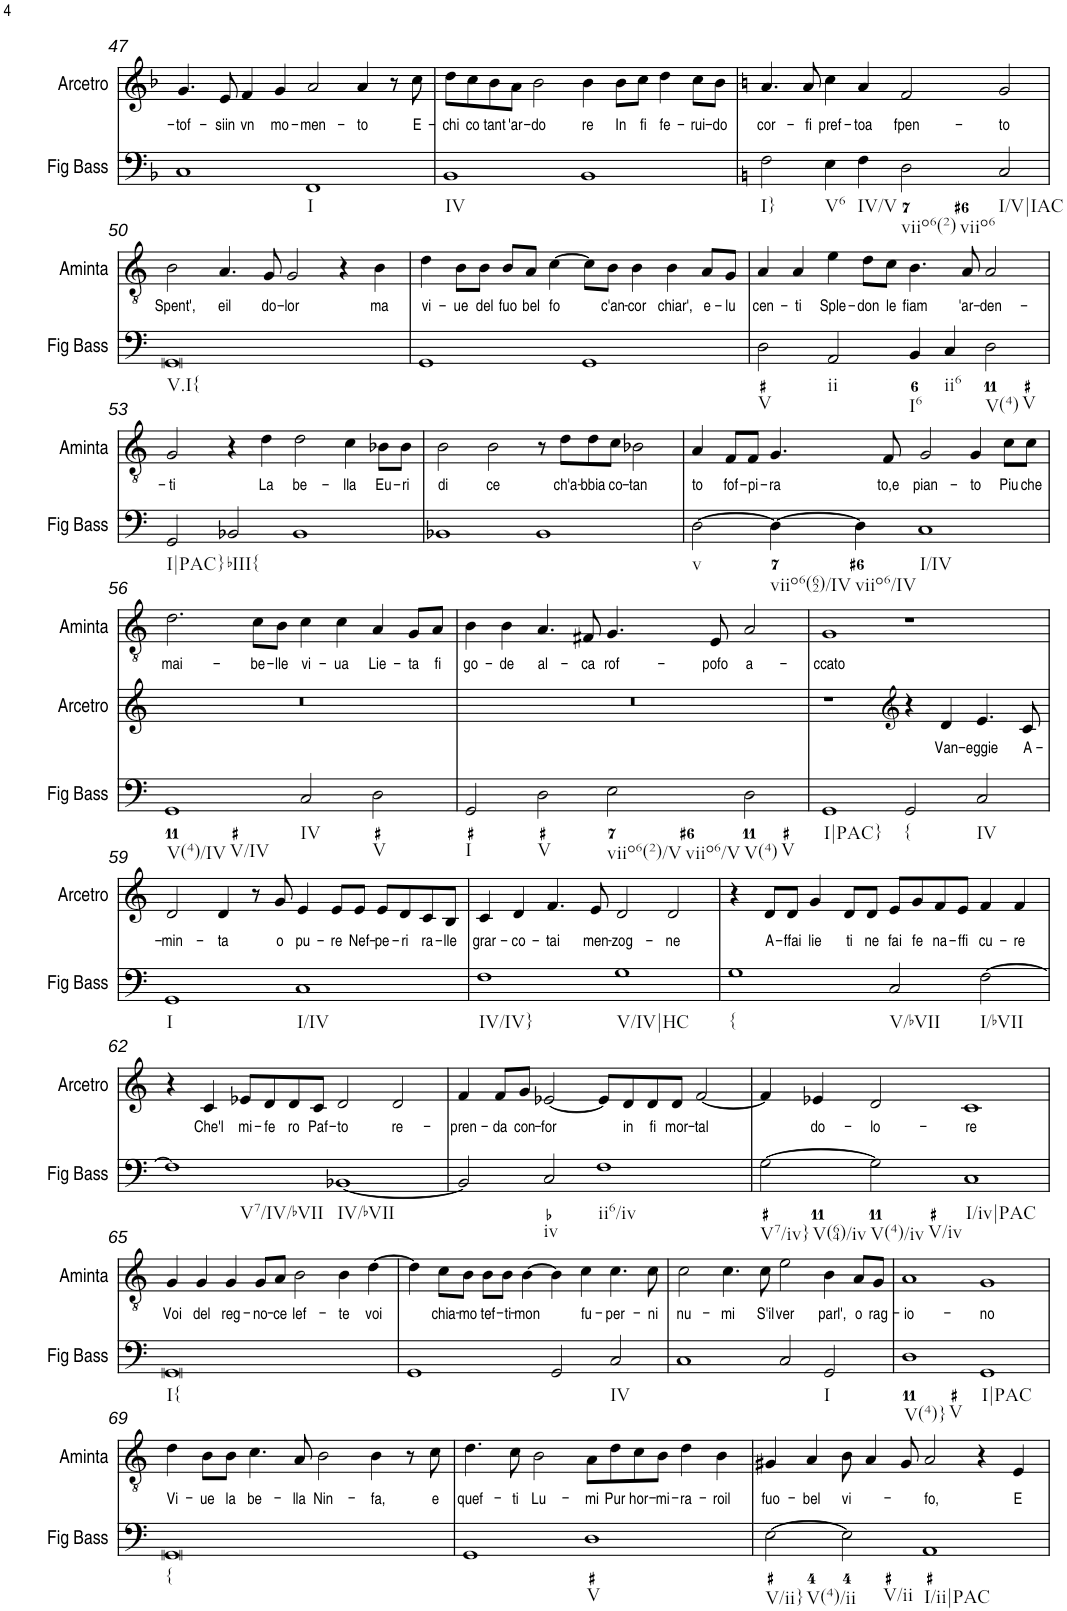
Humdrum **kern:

**kern	**kern	**text	**kern	**text
*part3	*part2	*part2	*part1	*part1
*staff3	*staff2	*staff2	*staff1	*staff1
*I"Fig Bass	*I"Arcetro	*	*I"Aminta	*
*I'Fig Bass	*I'Arcetro	*	*I'Aminta	*
!!LO:PB:g=z
*clefF4	*clefG2	*	*clefGv2	*
*k[b-]	*k[b-]	*	*k[b-]	*
*M4/2	*M4/2	*	*M4/2	*
=47	=47	=47	=47	=47
!	!	!LO:LY:b	!	!
1C	4.g/	-tof-	0r	.
!	!	!LO:LY:b	!	!
.	8e/	-siin	.	.
!	!	!LO:LY:b	!	!
.	4f/	vn	.	.
!	!	!LO:LY:b	!	!
.	4g/	mo-	.	.
!LO:TX:b:t=I	!	!	!	!
!	!	!LO:LY:b	!	!
1FF	2a/	-men-	.	.
!	!	!LO:LY:b	!	!
.	4a/	-to	.	.
.	8r	.	.	.
!	!	!LO:LY:b	!	!
.	8cc\	E-	.	.
=48	=48	=48	=48	=48
!LO:TX:b:t=IV	!	!	!	!
!	!	!LO:LY:b	!	!
1BB-	8dd\L	-chi	0r	.
!	!	!LO:LY:b	!	!
.	8cc\	co	.	.
!	!	!LO:LY:b	!	!
.	8b-\	tant	.	.
!	!	!LO:LY:b	!	!
.	8a\J	'ar-	.	.
!	!	!LO:LY:b	!	!
.	2b-\	-do	.	.
!	!	!LO:LY:b	!	!
1BB-	4b-\	re	.	.
!	!	!LO:LY:b	!	!
.	8b-\L	In	.	.
!	!	!LO:LY:b	!	!
.	8cc\J	fi	.	.
!	!	!LO:LY:b	!	!
.	4dd\	fe-	.	.
!	!	!LO:LY:b	!	!
.	8cc\L	-rui-	.	.
!	!	!LO:LY:b	!	!
.	8b-\J	-do	.	.
=49	=49	=49	=49	=49
*k[]	*k[]	*	*k[]	*
!LO:TX:b:t=I}	!	!	!	!
!	!	!LO:LY:b	!	!
2F\	4.a/	cor-	0r	.
!	!	!LO:LY:b	!	!
.	8a/	-fi	.	.
!LO:TX:b:t=V6	!	!	!	!
!	!	!LO:LY:b	!	!
4E\	4cc\	pref-	.	.
!LO:TX:b:t=IV/V	!	!	!	!
!	!	!LO:LY:b	!	!
4F\	4a/	-toa	.	.
!LO:TX:b:t=viio6(2)	!	!	!	!
!LO:TX:b:t=viio6	!	!	!	!
!	!	!LO:LY:b	!	!
2D\	2f/	fpen-	.	.
!LO:TX:b:t=I/V|IAC	!	!	!	!
!	!	!LO:LY:b	!	!
2C/	2g/	-to	.	.
!!LO:LB:g=z
=50	=50	=50	=50	=50
!LO:TX:b:t=V.I{	!	!	!	!
!	!	!	!	!LO:LY:b
0GG	0r	.	2B\	Spent',
!	!	!	!	!LO:LY:b
.	.	.	4.A/	eil
!	!	!	!	!LO:LY:b
.	.	.	8G/	do-
!	!	!	!	!LO:LY:b
.	.	.	2G/	-lor
.	.	.	4r	.
!	!	!	!	!LO:LY:b
.	.	.	4B\	ma
=51	=51	=51	=51	=51
!	!	!	!	!LO:LY:b
1GG	0r	.	4d\	vi-
!	!	!	!	!LO:LY:b
.	.	.	8B\L	-ue
!	!	!	!	!LO:LY:b
.	.	.	8B\J	del
!	!	!	!	!LO:LY:b
.	.	.	8B/L	fuo
!	!	!	!	!LO:LY:b
.	.	.	8A/J	bel
!	!	!	!	!LO:LY:b
.	.	.	[4c\	fo
1GG	.	.	8c\L]	.
!	!	!	!	!LO:LY:b
.	.	.	8B\J	c'an-
!	!	!	!	!LO:LY:b
.	.	.	4B\	-cor
!	!	!	!	!LO:LY:b
.	.	.	4B\	chiar',
!	!	!	!	!LO:LY:b
.	.	.	8A/L	e-
!	!	!	!	!LO:LY:b
.	.	.	8G/J	-lu
=52	=52	=52	=52	=52
!LO:TX:b:t=V	!	!	!	!
!	!	!	!	!LO:LY:b
2D\	0r	.	4A/	cen-
!	!	!	!	!LO:LY:b
.	.	.	4A/	-ti
!LO:TX:b:t=ii	!	!	!	!
!	!	!	!	!LO:LY:b
2AA/	.	.	4e\	Sple-
!	!	!	!	!LO:LY:b
.	.	.	8d\L	-don
!	!	!	!	!LO:LY:b
.	.	.	8c\J	le
!LO:TX:b:t=I6	!	!	!	!
!	!	!	!	!LO:LY:b
4BB/	.	.	4.B\	fiam
!LO:TX:b:t=ii6	!	!	!	!
4C/	.	.	.	.
!	!	!	!	!LO:LY:b
.	.	.	8A/	'ar-
!LO:TX:b:t=V(4)	!	!	!	!
!LO:TX:b:t=V	!	!	!	!
!	!	!	!	!LO:LY:b
2D\	.	.	2A/	-den-
!!LO:LB:g=z
=53	=53	=53	=53	=53
!LO:TX:b:t=I|PAC}	!	!	!	!
!	!	!	!	!LO:LY:b
2GG/	0r	.	2G/	-ti
!LO:TX:b:t=bIII{	!	!	!	!
2BB-X/	.	.	4r	.
!	!	!	!	!LO:LY:b
.	.	.	4d\	La
!	!	!	!	!LO:LY:b
1BB-	.	.	2d\	be-
!	!	!	!	!LO:LY:b
.	.	.	4c\	-lla
!	!	!	!	!LO:LY:b
.	.	.	8B-X\L	Eu-
!	!	!	!	!LO:LY:b
.	.	.	8B-\J	-ri
=54	=54	=54	=54	=54
!	!	!	!	!LO:LY:b
1BB-X	0r	.	2B\	di
!	!	!	!	!LO:LY:b
.	.	.	2B\	ce
1BB-	.	.	8r	.
!	!	!	!	!LO:LY:b
.	.	.	8d\L	ch'a-
!	!	!	!	!LO:LY:b
.	.	.	8d\	-bbia
!	!	!	!	!LO:LY:b
.	.	.	8c\J	co-
!	!	!	!	!LO:LY:b
.	.	.	2B-X\	-tan
=55	=55	=55	=55	=55
!LO:TX:b:t=v	!	!	!	!
!	!	!	!	!LO:LY:b
[2D\	0r	.	4A/	to
!	!	!	!	!LO:LY:b
.	.	.	8F/L	fof-
!	!	!	!	!LO:LY:b
.	.	.	8F/J	-pi-
!LO:TX:b:t=viio6(62)/IV	!	!	!	!
!	!	!	!	!LO:LY:b
4D\_	.	.	4.G/	-ra
!LO:TX:b:t=viio6/IV	!	!	!	!
4D\]	.	.	.	.
!	!	!	!	!LO:LY:b
.	.	.	8F/	to,e
!LO:TX:b:t=I/IV	!	!	!	!
!	!	!	!	!LO:LY:b
1C	.	.	2G/	pian-
!	!	!	!	!LO:LY:b
.	.	.	4G/	-to
!	!	!	!	!LO:LY:b
.	.	.	8c\L	Piu
!	!	!	!	!LO:LY:b
.	.	.	8c\J	che
!!LO:LB:g=z
=56	=56	=56	=56	=56
!LO:TX:b:t=V(4)/IV	!	!	!	!
!LO:TX:b:t=V/IV	!	!	!	!
!	!	!	!	!LO:LY:b
1GG	0r	.	2.d\	mai-
!	!	!	!	!LO:LY:b
.	.	.	8c\L	be-
!	!	!	!	!LO:LY:b
.	.	.	8B\J	-lle
!LO:TX:b:t=IV	!	!	!	!
!	!	!	!	!LO:LY:b
2C/	.	.	4c\	vi-
!	!	!	!	!LO:LY:b
.	.	.	4c\	-ua
!LO:TX:b:t=V	!	!	!	!
!	!	!	!	!LO:LY:b
2D\	.	.	4A/	Lie-
!	!	!	!	!LO:LY:b
.	.	.	8G/L	-ta
!	!	!	!	!LO:LY:b
.	.	.	8A/J	fi
=57	=57	=57	=57	=57
!LO:TX:b:t=I	!	!	!	!
!	!	!	!	!LO:LY:b
2GG/	0r	.	4B\	go-
!	!	!	!	!LO:LY:b
.	.	.	4B\	-de
!LO:TX:b:t=V	!	!	!	!
!	!	!	!	!LO:LY:b
2D\	.	.	4.A/	al-
!	!	!	!	!LO:LY:b
.	.	.	8F#X/	-ca
!LO:TX:b:t=viio6(2)/V	!	!	!	!
!LO:TX:b:t=viio6/V	!	!	!	!
!	!	!	!	!LO:LY:b
2E\	.	.	4.G/	rof-
!	!	!	!	!LO:LY:b
.	.	.	8E/	-pofo
!LO:TX:b:t=V(4)	!	!	!	!
!LO:TX:b:t=V	!	!	!	!
!	!	!	!	!LO:LY:b
2D\	.	.	2A/	a-
=58	=58	=58	=58	=58
!LO:TX:b:t=I|PAC}	!	!	!	!
!	!	!	!	!LO:LY:b
1GG	1r	.	1G	-ccato
*	*clefG2	*	*	*
!LO:TX:b:t={	!	!	!	!
2GG/	4r	.	1r	.
!	!	!LO:LY:b	!	!
.	4d/	Van-	.	.
!LO:TX:b:t=IV	!	!	!	!
!	!	!LO:LY:b	!	!
2C/	4.e/	-eggie	.	.
!	!	!LO:LY:b	!	!
.	8c/	A-	.	.
!!LO:LB:g=z
=59	=59	=59	=59	=59
!LO:TX:b:t=I	!	!	!	!
!	!	!LO:LY:b	!	!
1GG	2d/	-min-	0r	.
!	!	!LO:LY:b	!	!
.	4d/	-ta	.	.
.	8r	.	.	.
!	!	!LO:LY:b	!	!
.	8g/	o	.	.
!LO:TX:b:t=I/IV	!	!	!	!
!	!	!LO:LY:b	!	!
1C	4e/	pu-	.	.
!	!	!LO:LY:b	!	!
.	8e/L	-re	.	.
!	!	!LO:LY:b	!	!
.	8e/J	Nef-	.	.
!	!	!LO:LY:b	!	!
.	8e/L	-pe-	.	.
!	!	!LO:LY:b	!	!
.	8d/	-ri	.	.
!	!	!LO:LY:b	!	!
.	8c/	ra-	.	.
!	!	!LO:LY:b	!	!
.	8B/J	-lle	.	.
=60	=60	=60	=60	=60
!LO:TX:b:t=IV/IV}	!	!	!	!
!	!	!LO:LY:b	!	!
1F	4c/	grar-	0r	.
!	!	!LO:LY:b	!	!
.	4d/	-co-	.	.
!	!	!LO:LY:b	!	!
.	4.f/	-tai	.	.
!	!	!LO:LY:b	!	!
.	8e/	men-	.	.
!LO:TX:b:t=V/IV|HC	!	!	!	!
!	!	!LO:LY:b	!	!
1G	2d/	-zog-	.	.
!	!	!LO:LY:b	!	!
.	2d/	-ne	.	.
=61	=61	=61	=61	=61
!LO:TX:b:t={	!	!	!	!
1G	4r	.	0r	.
!	!	!LO:LY:b	!	!
.	8d/L	A-	.	.
!	!	!LO:LY:b	!	!
.	8d/J	-ffai	.	.
!	!	!LO:LY:b	!	!
.	4g/	lie	.	.
!	!	!LO:LY:b	!	!
.	8d/L	ti	.	.
!	!	!LO:LY:b	!	!
.	8d/J	ne	.	.
!LO:TX:b:t=V/bVII	!	!	!	!
!	!	!LO:LY:b	!	!
2C/	8e/L	fai	.	.
!	!	!LO:LY:b	!	!
.	8g/	fe	.	.
!	!	!LO:LY:b	!	!
.	8f/	na-	.	.
!	!	!LO:LY:b	!	!
.	8e/J	-ffi	.	.
!LO:TX:b:t=I/bVII	!	!	!	!
!	!	!LO:LY:b	!	!
[2F\	4f/	cu-	.	.
!	!	!LO:LY:b	!	!
.	4f/	-re	.	.
!!LO:LB:g=z
=62	=62	=62	=62	=62
!LO:TX:b:t=V7/IV/bVII	!	!	!	!
1F]	4r	.	0r	.
!	!	!LO:LY:b	!	!
.	4c/	Che'l	.	.
!	!	!LO:LY:b	!	!
.	8e-X/L	mi-	.	.
!	!	!LO:LY:b	!	!
.	8d/	-fe	.	.
!	!	!LO:LY:b	!	!
.	8d/	ro	.	.
!	!	!LO:LY:b	!	!
.	8c/J	Paf-	.	.
!LO:TX:b:t=IV/bVII	!	!	!	!
!	!	!LO:LY:b	!	!
[1BB-X	2d/	-to	.	.
!	!	!LO:LY:b	!	!
.	2d/	re-	.	.
=63	=63	=63	=63	=63
!	!	!LO:LY:b	!	!
2BB-/]	4f/	-pren-	0r	.
!	!	!LO:LY:b	!	!
.	8f/L	-da	.	.
!	!	!LO:LY:b	!	!
.	8g/J	con-	.	.
!LO:TX:b:t=iv	!	!	!	!
!	!	!LO:LY:b	!	!
2C/	[2e-X/	-for	.	.
!LO:TX:b:t=ii6/iv	!	!	!	!
1F	8e-/L]	.	.	.
!	!	!LO:LY:b	!	!
.	8d/	in	.	.
!	!	!LO:LY:b	!	!
.	8d/	fi	.	.
!	!	!LO:LY:b	!	!
.	8d/J	mor-	.	.
!	!	!LO:LY:b	!	!
.	[2f/	-tal	.	.
=64	=64	=64	=64	=64
!LO:TX:b:t=V7/iv}	!	!	!	!
!LO:TX:b:t=V(64)/iv	!	!	!	!
[2G\	4f/]	.	0r	.
!	!	!LO:LY:b	!	!
.	4e-X/	do-	.	.
!LO:TX:b:t=V(4)/iv	!	!	!	!
!LO:TX:b:t=V/iv	!	!	!	!
!	!	!LO:LY:b	!	!
2G\]	2d/	-lo-	.	.
!LO:TX:b:t=I/iv|PAC	!	!	!	!
!	!	!LO:LY:b	!	!
1C	1c	-re	.	.
!!LO:LB:g=z
=65	=65	=65	=65	=65
!LO:TX:b:t=I{	!	!	!	!
!	!	!	!	!LO:LY:b
0GG	0r	.	4G/	Voi
!	!	!	!	!LO:LY:b
.	.	.	4G/	del
!	!	!	!	!LO:LY:b
.	.	.	4G/	reg-
!	!	!	!	!LO:LY:b
.	.	.	8G/L	-no-
!	!	!	!	!LO:LY:b
.	.	.	8A/J	-ce
!	!	!	!	!LO:LY:b
.	.	.	2B\	lef-
!	!	!	!	!LO:LY:b
.	.	.	4B\	-te
!	!	!	!	!LO:LY:b
.	.	.	[4d\	voi
=66	=66	=66	=66	=66
1GG	0r	.	4d\]	.
!	!	!	!	!LO:LY:b
.	.	.	8c\L	chia-
!	!	!	!	!LO:LY:b
.	.	.	8B\J	-mo
!	!	!	!	!LO:LY:b
.	.	.	8B\L	tef-
!	!	!	!	!LO:LY:b
.	.	.	8B\J	-ti-
!	!	!	!	!LO:LY:b
.	.	.	[4B\	-mon
2GG/	.	.	4B\]	.
!	!	!	!	!LO:LY:b
.	.	.	4c\	fu-
!LO:TX:b:t=IV	!	!	!	!
!	!	!	!	!LO:LY:b
2C/	.	.	4.c\	-per-
!	!	!	!	!LO:LY:b
.	.	.	8c\	-ni
=67	=67	=67	=67	=67
!	!	!	!	!LO:LY:b
1C	0r	.	2c\	nu-
!	!	!	!	!LO:LY:b
.	.	.	4.c\	-mi
!	!	!	!	!LO:LY:b
.	.	.	8c\	S'il
!	!	!	!	!LO:LY:b
2C/	.	.	2e\	ver
!LO:TX:b:t=I	!	!	!	!
!	!	!	!	!LO:LY:b
2GG/	.	.	4B\	parl',
!	!	!	!	!LO:LY:b
.	.	.	8A/L	o
!	!	!	!	!LO:LY:b
.	.	.	8G/J	rag-
=68	=68	=68	=68	=68
!LO:TX:b:t=V(4)}	!	!	!	!
!LO:TX:b:t=V	!	!	!	!
!	!	!	!	!LO:LY:b
1D	0r	.	1A	-io-
!LO:TX:b:t=I|PAC	!	!	!	!
!	!	!	!	!LO:LY:b
1GG	.	.	1G	-no
!!LO:LB:g=z
=69	=69	=69	=69	=69
!LO:TX:b:t={	!	!	!	!
!	!	!	!	!LO:LY:b
0GG	0r	.	4d\	Vi-
!	!	!	!	!LO:LY:b
.	.	.	8B\L	-ue
!	!	!	!	!LO:LY:b
.	.	.	8B\J	la
!	!	!	!	!LO:LY:b
.	.	.	4.c\	be-
!	!	!	!	!LO:LY:b
.	.	.	8A/	-lla
!	!	!	!	!LO:LY:b
.	.	.	2B\	Nin-
!	!	!	!	!LO:LY:b
.	.	.	4B\	-fa,
.	.	.	8r	.
!	!	!	!	!LO:LY:b
.	.	.	8c\	e
=70	=70	=70	=70	=70
!	!	!	!	!LO:LY:b
1GG	0r	.	4.d\	quef-
!	!	!	!	!LO:LY:b
.	.	.	8c\	-ti
!	!	!	!	!LO:LY:b
.	.	.	2B\	Lu-
!LO:TX:b:t=V	!	!	!	!
!	!	!	!	!LO:LY:b
1D	.	.	8A\L	-mi
!	!	!	!	!LO:LY:b
.	.	.	8d\	Pur
!	!	!	!	!LO:LY:b
.	.	.	8c\	hor-
!	!	!	!	!LO:LY:b
.	.	.	8B\J	-mi-
!	!	!	!	!LO:LY:b
.	.	.	4d\	-ra-
!	!	!	!	!LO:LY:b
.	.	.	4B\	-roil
=71	=71	=71	=71	=71
!LO:TX:b:t=V/ii}	!	!	!	!
!LO:TX:b:t=V(4)/ii	!	!	!	!
!	!	!	!	!LO:LY:b
[2E\	0r	.	4G#X/	fuo-
!	!	!	!	!LO:LY:b
.	.	.	4A/	-bel
!LO:TX:b:t=V/ii	!	!	!	!
!	!	!	!	!LO:LY:b
2E\]	.	.	8B\	vi-
.	.	.	4A/	.
.	.	.	8G#/	.
!LO:TX:b:t=I/ii|PAC	!	!	!	!
!	!	!	!	!LO:LY:b
1AA	.	.	2A/	-fo,
.	.	.	4r	.
!	!	!	!	!LO:LY:b
.	.	.	4E/	E
=	=	=	=	=
*-	*-	*-	*-	*-
